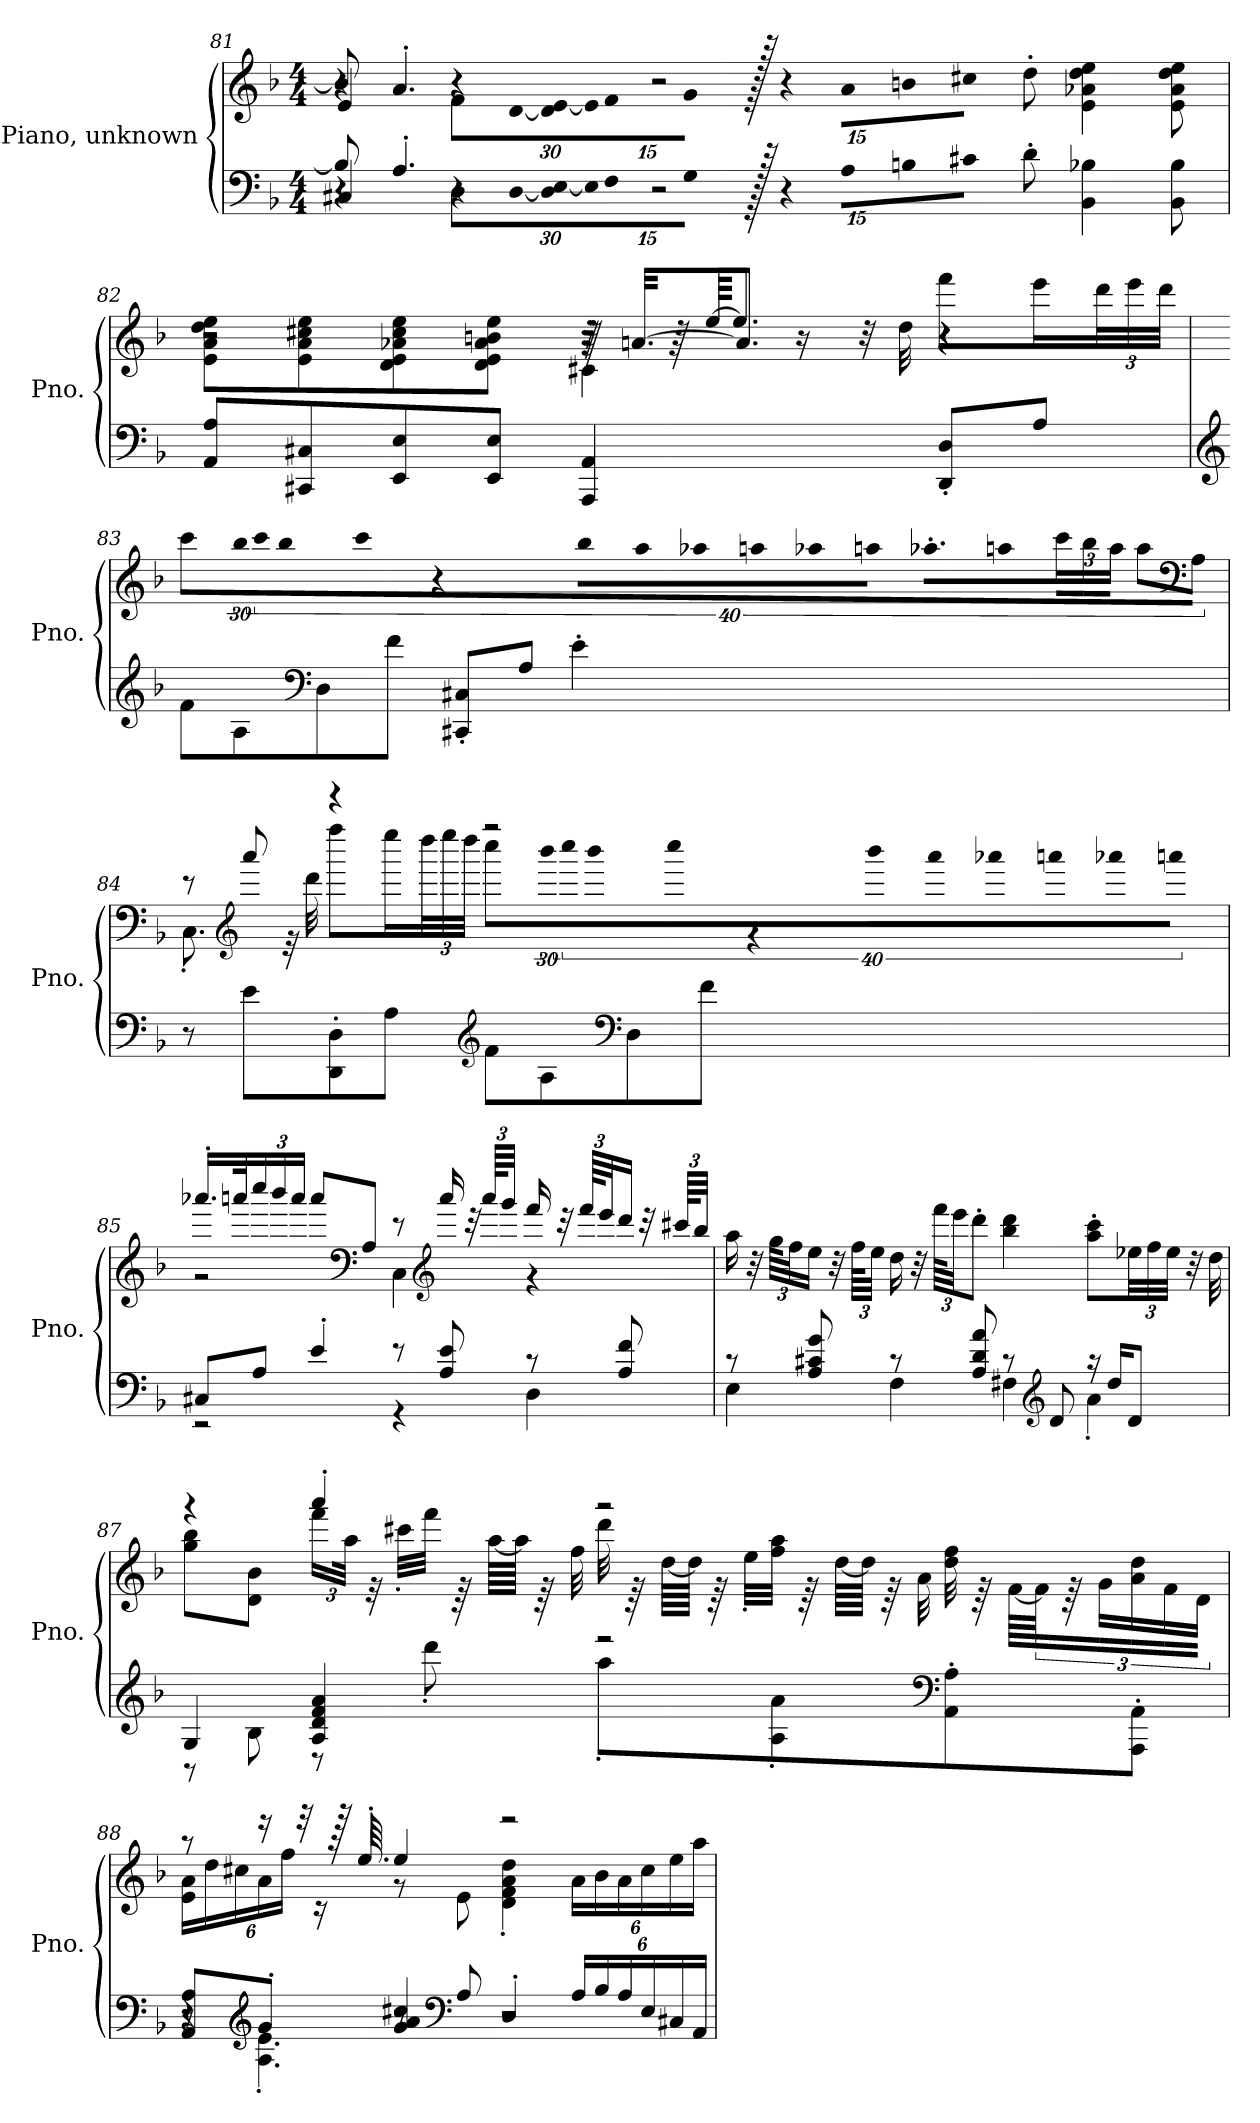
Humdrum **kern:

**kern	**kern
*part1	*part1
*staff2	*staff1
*I"Piano, unknown	*
*I'Pno.	*
!!LO:LB:g=z
*clefF4	*clefG2
*k[b-]	*k[b-]
*M4/4	*M4/4
=81	=81
*^	*^
*	*^	*	*^
8B-/]	4r	4C#X/	8b-/]	4r	4e/
4.A'/	.	.	4.a'/	.	.
.	8D\L	4r	.	8f\L	4r
*	*Xbrackettup	*	*	*	*
!	!LO:N:vis=256	!	!	!	!
*	*	*	*	*Xbrackettup	*
!	!	!	!	!LO:N:vis=256	!
.	[1920%17D\LLLL	.	.	[1920%17d\LLLL	.
!	!LO:N:vis=256	!	!	!LO:N:vis=256	!
.	1920%17D\] [1920%17E\J	.	.	1920%17d\] [1920%17e\J	.
!	!LO:N:vis=64	!	!	!LO:N:vis=64	!
.	960%17E\]	.	.	960%17e\]	.
.	1920ryy	.	.	1920ryy	.
!	!LO:N:vis=64	!	!	!LO:N:vis=64	!
.	960%17F\	.	.	960%17f\	.
!	!LO:N:vis=256	!	!	!LO:N:vis=256	!
.	1920%17G\JJJJk	.	.	1920%17g\JJJJk	.
.	1920r	.	.	1920r	.
.	1920%23r	.	.	1920%23r	.
.	80A\LLLL	.	.	80a\LLLL	.
.	80Bn\J	.	.	80bn\J	.
.	40c#X\JJJ	.	.	40cc#X\JJJ	.
2r	8d'\	2r	2r	8dd'\	2r
.	4BB-\ 4B-X\	.	.	4e\ 4a-X\ 4dd\ 4ee\	.
.	8BB-\ 8B-\	.	.	8e\ 8a-\ 8dd\ 8ee\	.
*v	*v	*v	*	*	*
!!LO:LB:g=z
=82	=82	=82	=82
*	*	*	*^
8AA/ 8A/L	2r	8e\ 8a\ 8dd\ 8ee\L	2r	2r
8CC#X/ 8C#X/	.	8e\ 8a\ 8cc#X\ 8ee\	.	.
8EE/ 8E/	.	8d\ 8e\ 8a-X\ 8cc#\ 8ee\	.	.
8EE/ 8E/J	.	8d\ 8e\ 8a-\ 8bn\ 8ee\J	.	.
4AAA/ 4AA/	32r	8r	64r	4c#X\
.	.	.	[32.an/KKL	.
.	64r	.	.	.
.	[64ee/KKKL	.	.	.
.	8.ee/J]	.	8.a/J]	.
.	.	16r	.	.
.	.	32r	.	.
.	.	32dd\	.	.
8DD/' 8D/'L	4r	8fff\L	4r	4r
8A/J	.	16eee\L	.	.
.	.	48ddd\L	.	.
.	.	48eee\	.	.
.	.	48ddd\JJJ	.	.
*	*v	*v	*v	*v
!!LO:PB:g=z
=83	=83
*clefG2	*
8f\L	8ccc\L
*	*brackettup
!	!LO:N:vis=64
8A\	960%17bb-\KLL
!	!LO:N:vis=32
.	640%23ccc\
!	!LO:N:vis=64
.	960%17bb-\L
!	!LO:N:vis=64
.	960%17ccc\JJJJ
!	!LO:N:vis=64
.	960%17r
.	1920ryy
!	!LO:N:vis=64
.	960%17bb-\KKKL
*clefF4	*
8D\	8aa\
8f\J	32aa-X\LL
.	32aan\
.	32aa-X\
.	32aan\JJJ
8CC#X/' 8C#X/'L	16.aa-X'\LL
.	32aan\K
*	*Xbrackettup
8A/J	24ccc\
.	24bb-\
.	24aa\JJ
4e'\	8aa\L
*	*clefF4
.	8A\J
!!LO:LB:g=z
=84	=84
*	*^
8r	8r	8.C'\
*	*clefG2	*
8e\L	8aaa/	.
.	.	32r
.	.	32ddd\
8DD\' 8D\'	4r	8ffff\L
8A\J	.	16eeee\L
.	.	48dddd\L
.	.	48eeee\
.	.	48dddd\JJJ
*clefG2	*	*
8f\L	2r	8cccc\L
*	*	*brackettup
!	!	!LO:N:vis=64
8A\	.	960%17bbb-\KLL
!	!	!LO:N:vis=32
.	.	640%23cccc\
!	!	!LO:N:vis=64
.	.	960%17bbb-\L
!	!	!LO:N:vis=64
.	.	960%17cccc\JJJJ
!	!	!LO:N:vis=64
.	.	960%17r
.	.	1920ryy
!	!	!LO:N:vis=64
.	.	960%17bbb-\KKKL
*clefF4	*	*
8D\	.	8aaa\
8f\J	.	32aaa-X\LL
.	.	32aaan\
.	.	32aaa-X\
.	.	32aaan\JJJ
!!LO:LB:g=z	!!
=85	=85	=85
*^	*	*
8C#X/L	2r	16.aaa-X'/LL	2r
.	.	32aaan/K	.
*	*	*Xbrackettup	*
8A/J	.	24cccc/	.
.	.	24bbb-/	.
.	.	24aaa/JJ	.
4e'/	.	8aaa/L	.
*	*	*clefF4	*
.	.	8A/J	.
8r	4r	8r	4C\
*	*	*clefG2	*
8A/ 8e/	.	16aaa/	.
.	.	32r	.
.	.	96aaa/KLLL	.
.	.	48ggg/JJJ	.
8r	4D\	16fff/	4r
.	.	32r	.
.	.	96fff/KLLL	.
.	.	48eee/J	.
8A/ 8f/	.	16ddd/JJ	.
.	.	32r	.
.	.	96ccc#X/KLLL	.
.	.	48bb-/JJJ	.
*	*	*v	*v
!!LO:LB:g=z
=86	=86	=86
8r	4E\	16aa\
.	.	32r
.	.	96gg\KLLL
.	.	48ff\J
8A/ 8c#X/ 8g/	.	16ee\JJ
.	.	32r
.	.	96ff\KLLL
.	.	48ee\JJJ
8r	4F\	16dd\
.	.	32r
.	.	96fff\KLLL
.	.	48eee\JJ
8A/ 8d/ 8a/	.	8ddd'\J
8r	4F#X\	4bb-\ 4ddd\
*clefG2	*	*
8d/	.	.
16r	4a'\	8aa\' 8ccc\'L
16dd/KL	.	.
8d/J	.	48ee-X\LL
.	.	48ff\
.	.	48ee-\JJJ
.	.	32r
.	.	32dd\
!!LO:LB:g=z
=87	=87	=87
*	*	*^
4G/	8r	4r	8gg\ 8bb-\L
.	8B-\	.	8d\ 8b-\J
4A/ 4d/ 4f/ 4a/	8r	4aaa'/	24fff\LL
.	.	.	48aa\JJk
.	.	.	32r
.	.	.	32ccc#X'\LLL
.	8ddd'\	.	32fff\JJJ
.	.	.	64r
.	.	.	[64aa\LLLL
.	.	.	64aa\JJJJ]
.	.	.	64r
.	.	.	32ff\
2r	8aa'\L	2r	32ddd\
.	.	.	64r
.	.	.	[64dd\LLLL
.	.	.	64dd\JJJJ]
.	.	.	64r
.	.	.	32ee'\LLL
.	8A\' 8a\'	.	32ff\ 32aa\JJJ
.	.	.	64r
.	.	.	[64dd\LLLL
.	.	.	64dd\JJJJ]
.	.	.	64r
.	.	.	32a\
*clefF4	*	*	*
.	8AA\' 8A\'	.	32dd\ 32ff\
.	.	.	64r
.	.	.	[64f\LLLL
*	*	*	*brackettup
.	.	.	96f\JJJJ]
.	.	.	96r
.	.	.	24g\LL
*	*	*	*Xbrackettup
.	8AAA\' 8AA\'J	.	24a\ 24dd\
.	.	.	24f\
.	.	.	24d\JJ
!!LO:LB:g=z	!!
=88	=88	=88	=88
*	*^	*	*
4r	8r	8AA/ 8A/L	8r	24e\ 24a\LL
.	.	.	.	24dd\
.	.	.	.	24cc#X\
*clefG2	*	*	*	*
*	*	*	*	*brackettup
.	4.A\' 4.e\'	8g'/J	16r	24a\
.	.	.	.	24ff\JJ
.	.	.	32r	.
.	.	.	.	24r
.	.	.	128r	.
.	.	.	64.ee'/	.
4g/ 4a/ 4cc#X/	.	8r	4ee/	8r
*clefF4	*	*	*	*
.	.	8A/	.	8e\
2r	2r	4D'/	2r	4d\' 4f\' 4a\' 4dd\'
*	*	*	*	*Xbrackettup
.	.	24A/LL	.	24a\LL
.	.	24B-/	.	24b-\
.	.	24A/	.	24a\
.	.	24E/	.	24cc#\
.	.	24C#X/	.	24ee\
.	.	24AA/JJ	.	24aa\JJ
*v	*v	*v	*	*
*	*v	*v
=	=
*-	*-
